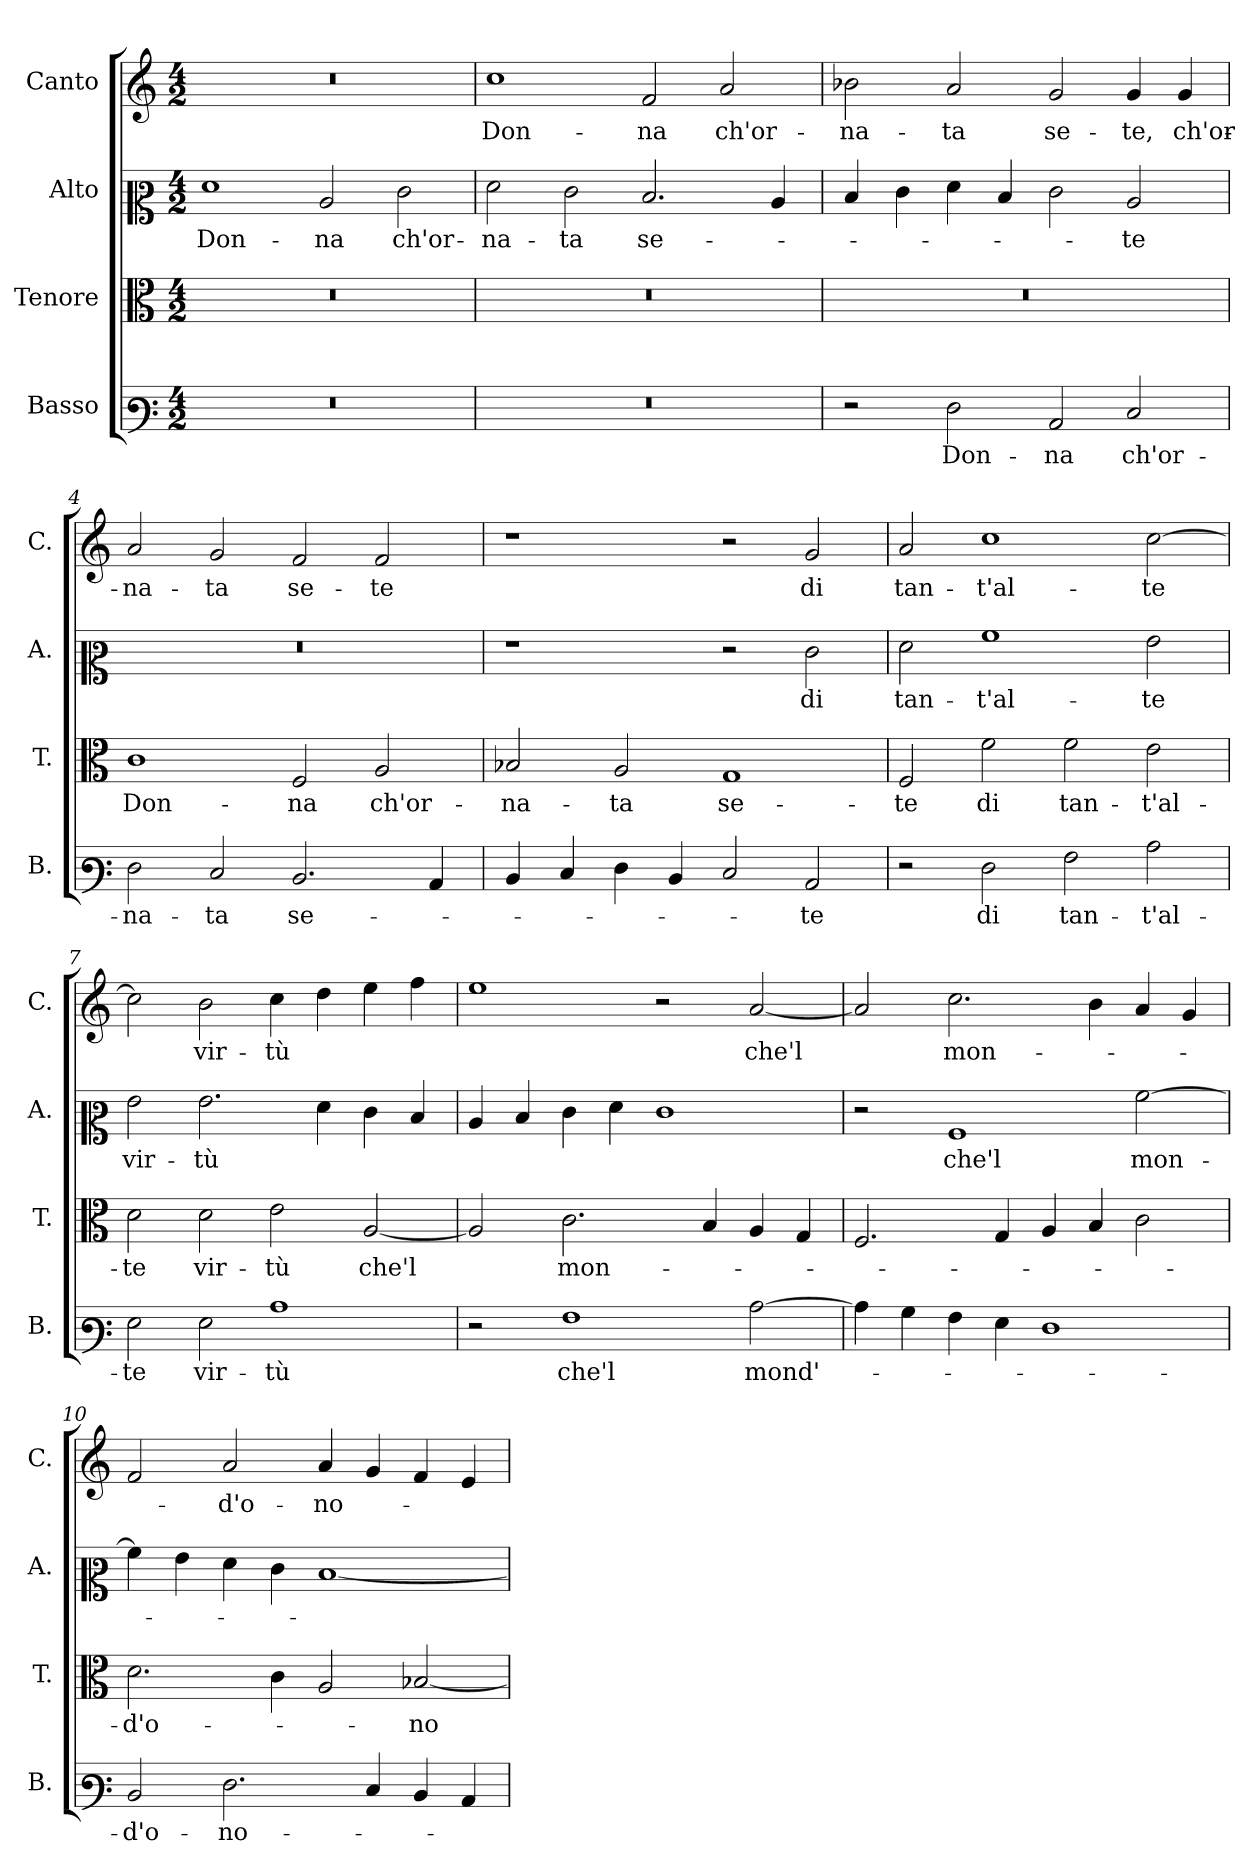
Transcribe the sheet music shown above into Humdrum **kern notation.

**kern	**text	**kern	**text	**kern	**text	**kern	**text
*part4	*part4	*part3	*part3	*part2	*part2	*part1	*part1
*staff4	*staff4	*staff3	*staff3	*staff2	*staff2	*staff1	*staff1
*I"Basso	*	*I"Tenore	*	*I"Alto	*	*I"Canto	*
*I'B.	*	*I'T.	*	*I'A.	*	*I'C.	*
*clefF3	*	*clefC3	*	*clefC2	*	*clefG2	*
*k[]	*	*k[]	*	*k[]	*	*k[]	*
*M4/2	*	*M4/2	*	*M4/2	*	*M4/2	*
=1	=1	=1	=1	=1	=1	=1	=1
!	!	!	!	!	!LO:LY:b	!	!
0r	.	0r	.	1f	Don-	0r	.
!	!	!	!	!	!LO:LY:b	!	!
.	.	.	.	2c/	-na	.	.
!	!	!	!	!	!LO:LY:b	!	!
.	.	.	.	2e\	ch'or-	.	.
=2	=2	=2	=2	=2	=2	=2	=2
!	!	!	!	!	!LO:LY:b	!	!LO:LY:b
0r	.	0r	.	2f\	-na-	1cc	Don-
!	!	!	!	!	!LO:LY:b	!	!
.	.	.	.	2e\	-ta	.	.
!	!	!	!	!	!LO:LY:b	!	!LO:LY:b
.	.	.	.	2.d/	se-	2f/	-na
!	!	!	!	!	!	!	!LO:LY:b
.	.	.	.	.	.	2a/	ch'or-
.	.	.	.	4c/	.	.	.
=3	=3	=3	=3	=3	=3	=3	=3
!	!	!	!	!	!	!	!LO:LY:b
2r	.	0r	.	4d/	.	2b-X\	-na-
.	.	.	.	4e\	.	.	.
!	!LO:LY:b	!	!	!	!	!	!LO:LY:b
2F\	Don-	.	.	4f\	.	2a/	-ta
.	.	.	.	4d/	.	.	.
!	!LO:LY:b	!	!	!	!	!	!LO:LY:b
2C/	-na	.	.	2e\	.	2g/	se-
!	!LO:LY:b	!	!	!	!LO:LY:b	!	!LO:LY:b
2E/	ch'or-	.	.	2c/	-te	4g/	-te,
!	!	!	!	!	!	!	!LO:LY:b
.	.	.	.	.	.	4g/	ch'or-
=4	=4	=4	=4	=4	=4	=4	=4
!	!LO:LY:b	!	!LO:LY:b	!	!	!	!LO:LY:b
2F\	-na-	1c	Don-	0r	.	2a/	-na-
!	!LO:LY:b	!	!	!	!	!	!LO:LY:b
2E/	-ta	.	.	.	.	2g/	-ta
!	!LO:LY:b	!	!LO:LY:b	!	!	!	!LO:LY:b
2.D/	se-	2F/	-na	.	.	2f/	se-
!	!	!	!LO:LY:b	!	!	!	!LO:LY:b
.	.	2A/	ch'or-	.	.	2f/	-te
4C/	.	.	.	.	.	.	.
=5	=5	=5	=5	=5	=5	=5	=5
!	!	!	!LO:LY:b	!	!	!	!
4D/	.	2B-X/	-na-	1r	.	1r	.
4E/	.	.	.	.	.	.	.
!	!	!	!LO:LY:b	!	!	!	!
4F\	.	2A/	-ta	.	.	.	.
4D/	.	.	.	.	.	.	.
!	!	!	!LO:LY:b	!	!	!	!
2E/	.	1G	se-	2r	.	2r	.
!	!LO:LY:b	!	!	!	!LO:LY:b	!	!LO:LY:b
2C/	-te	.	.	2e\	di	2g/	di
!!LO:LB:g=z
=6	=6	=6	=6	=6	=6	=6	=6
!	!	!	!LO:LY:b	!	!LO:LY:b	!	!LO:LY:b
2r	.	2F/	-te	2f\	tan-	2a/	tan-
!	!LO:LY:b	!	!LO:LY:b	!	!LO:LY:b	!	!LO:LY:b
2F\	di	2f\	di	1a	-t'al-	1cc	-t'al-
!	!LO:LY:b	!	!LO:LY:b	!	!	!	!
2A\	tan-	2f\	tan-	.	.	.	.
!	!LO:LY:b	!	!LO:LY:b	!	!LO:LY:b	!	!LO:LY:b
2c\	-t'al-	2e\	-t'al-	2g\	-te	[2cc\	-te
=7	=7	=7	=7	=7	=7	=7	=7
!	!LO:LY:b	!	!LO:LY:b	!	!LO:LY:b	!	!
2G\	-te	2d\	-te	2g\	vir-	2cc\]	.
!	!LO:LY:b	!	!LO:LY:b	!	!LO:LY:b	!	!LO:LY:b
2G\	vir-	2d\	vir-	2.g\	-tù	2b\	vir-
!	!LO:LY:b	!	!LO:LY:b	!	!	!	!LO:LY:b
1c	-tù	2e\	-tù	.	.	4cc\	-tù
.	.	.	.	4f\	.	4dd\	.
!	!	!	!LO:LY:b	!	!	!	!
.	.	[2A/	che'l	4e\	.	4ee\	.
.	.	.	.	4d/	.	4ff\	.
=8	=8	=8	=8	=8	=8	=8	=8
2r	.	2A/]	.	4c/	.	1ee	.
.	.	.	.	4d/	.	.	.
!	!LO:LY:b	!	!LO:LY:b	!	!	!	!
1A	che'l	2.c\	mon-	4e\	.	.	.
.	.	.	.	4f\	.	.	.
.	.	.	.	1e	.	2r	.
.	.	4B/	.	.	.	.	.
!	!LO:LY:b	!	!	!	!	!	!LO:LY:b
[2c\	mond'-	4A/	.	.	.	[2a/	che'l
.	.	4G/	.	.	.	.	.
=9	=9	=9	=9	=9	=9	=9	=9
4c\]	.	2.F/	.	2r	.	2a/]	.
4B\	.	.	.	.	.	.	.
!	!	!	!	!	!LO:LY:b	!	!LO:LY:b
4A\	.	.	.	1A	che'l	2.cc\	mon-
4G\	.	4G/	.	.	.	.	.
1F	.	4A/	.	.	.	.	.
.	.	4B/	.	.	.	4b\	.
!	!	!	!	!	!LO:LY:b	!	!
.	.	2c\	.	[2a\	mon-	4a/	.
.	.	.	.	.	.	4g/	.
=10	=10	=10	=10	=10	=10	=10	=10
!	!LO:LY:b	!	!LO:LY:b	!	!	!	!
2D/	-d'o-	2.d\	-d'o-	4a\]	.	2f/	.
.	.	.	.	4g\	.	.	.
!	!LO:LY:b	!	!	!	!	!	!LO:LY:b
2.F\	-no-	.	.	4f\	.	2a/	-d'o-
.	.	4c\	.	4e\	.	.	.
!	!	!	!	!	!	!	!LO:LY:b
.	.	2A/	.	[1d	.	4a/	-no-
4E/	.	.	.	.	.	4g/	.
!	!	!	!LO:LY:b	!	!	!	!
4D/	.	[2B-X/	-no-	.	.	4f/	.
4C/	.	.	.	.	.	4e/	.
=	=	=	=	=	=	=	=
*-	*-	*-	*-	*-	*-	*-	*-
